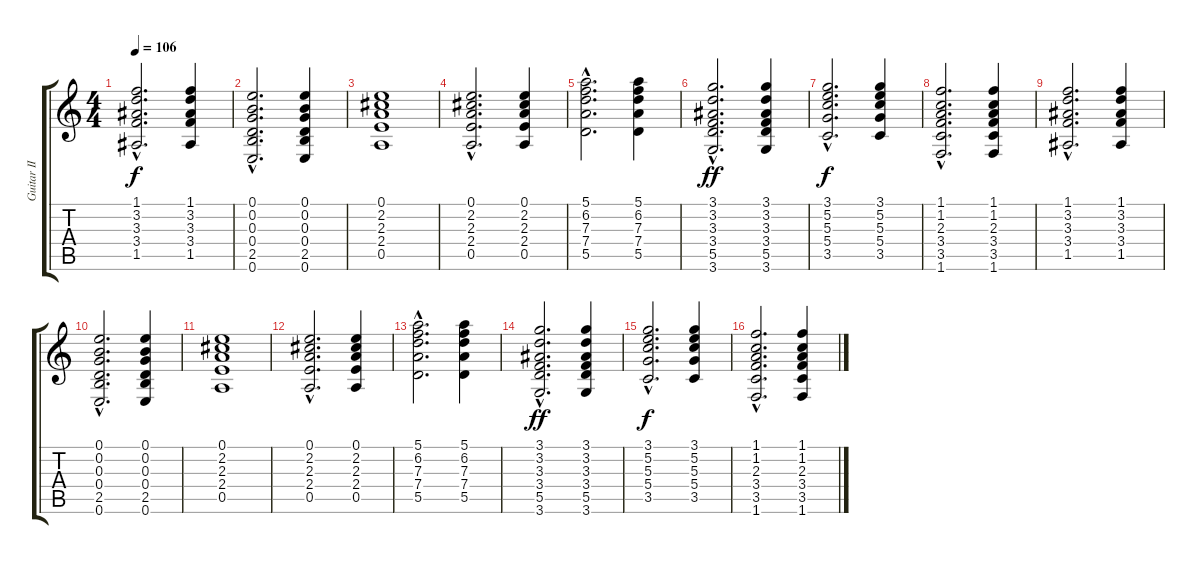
\track ("Guitar II" "Guitar II") {instrument overdrivenguitar}
\staff {score tabs}
\tuning (E4 B3 G3 D3 A2 E2) {hide}
\ts (4 4)
\tempo 106
\clef g2
\ks c
(1.1{hac} 3.2{hac} 3.3{hac} 3.4{hac} 1.5{hac}).2{d dy f} (1.1 3.2 3.3 3.4 1.5).4 |
(0.1{hac} 0.2{hac} 0.3{hac} 0.4{hac} 2.5{hac} 0.6{hac}).2{d} (0.1 0.2 0.3 0.4 2.5 0.6).4 |
(0.1 2.2 2.3 2.4 0.5).1 |
(0.1{hac} 2.2{hac} 2.3{hac} 2.4{hac} 0.5{hac}).2{d} (0.1 2.2 2.3 2.4 0.5).4 |
(5.1{hac} 6.2{hac} 7.3{hac} 7.4{hac} 5.5{hac}).2{d} (5.1 6.2 7.3 7.4 5.5).4 |
(3.1{hac} 3.2{hac} 3.3{hac} 3.4{hac} 5.5{hac} 3.6{hac}).2{d dy ff} (3.1 3.2 3.3 3.4 5.5 3.6).4 |
(3.1{hac} 5.2{hac} 5.3{hac} 5.4{hac} 3.5{hac}).2{d dy f} (3.1 5.2 5.3 5.4 3.5).4 |
(1.1{hac} 1.2{hac} 2.3{hac} 3.4{hac} 3.5{hac} 1.6{hac}).2{d} (1.1 1.2 2.3 3.4 3.5 1.6).4 |
(1.1{hac} 3.2{hac} 3.3{hac} 3.4{hac} 1.5{hac}).2{d} (1.1 3.2 3.3 3.4 1.5).4 |
(0.1{hac} 0.2{hac} 0.3{hac} 0.4{hac} 2.5{hac} 0.6{hac}).2{d} (0.1 0.2 0.3 0.4 2.5 0.6).4 |
(0.1 2.2 2.3 2.4 0.5).1 |
(0.1{hac} 2.2{hac} 2.3{hac} 2.4{hac} 0.5{hac}).2{d} (0.1 2.2 2.3 2.4 0.5).4 |
(5.1{hac} 6.2{hac} 7.3{hac} 7.4{hac} 5.5{hac}).2{d} (5.1 6.2 7.3 7.4 5.5).4 |
(3.1{hac} 3.2{hac} 3.3{hac} 3.4{hac} 5.5{hac} 3.6{hac}).2{d dy ff volume 7} (3.1 3.2 3.3 3.4 5.5 3.6).4 |
(3.1{hac} 5.2{hac} 5.3{hac} 5.4{hac} 3.5{hac}).2{d dy f} (3.1 5.2 5.3 5.4 3.5).4 |
(1.1{hac} 1.2{hac} 2.3{hac} 3.4{hac} 3.5{hac} 1.6{hac}).2{d volume 3} (1.1 1.2 2.3 3.4 3.5 1.6).4
